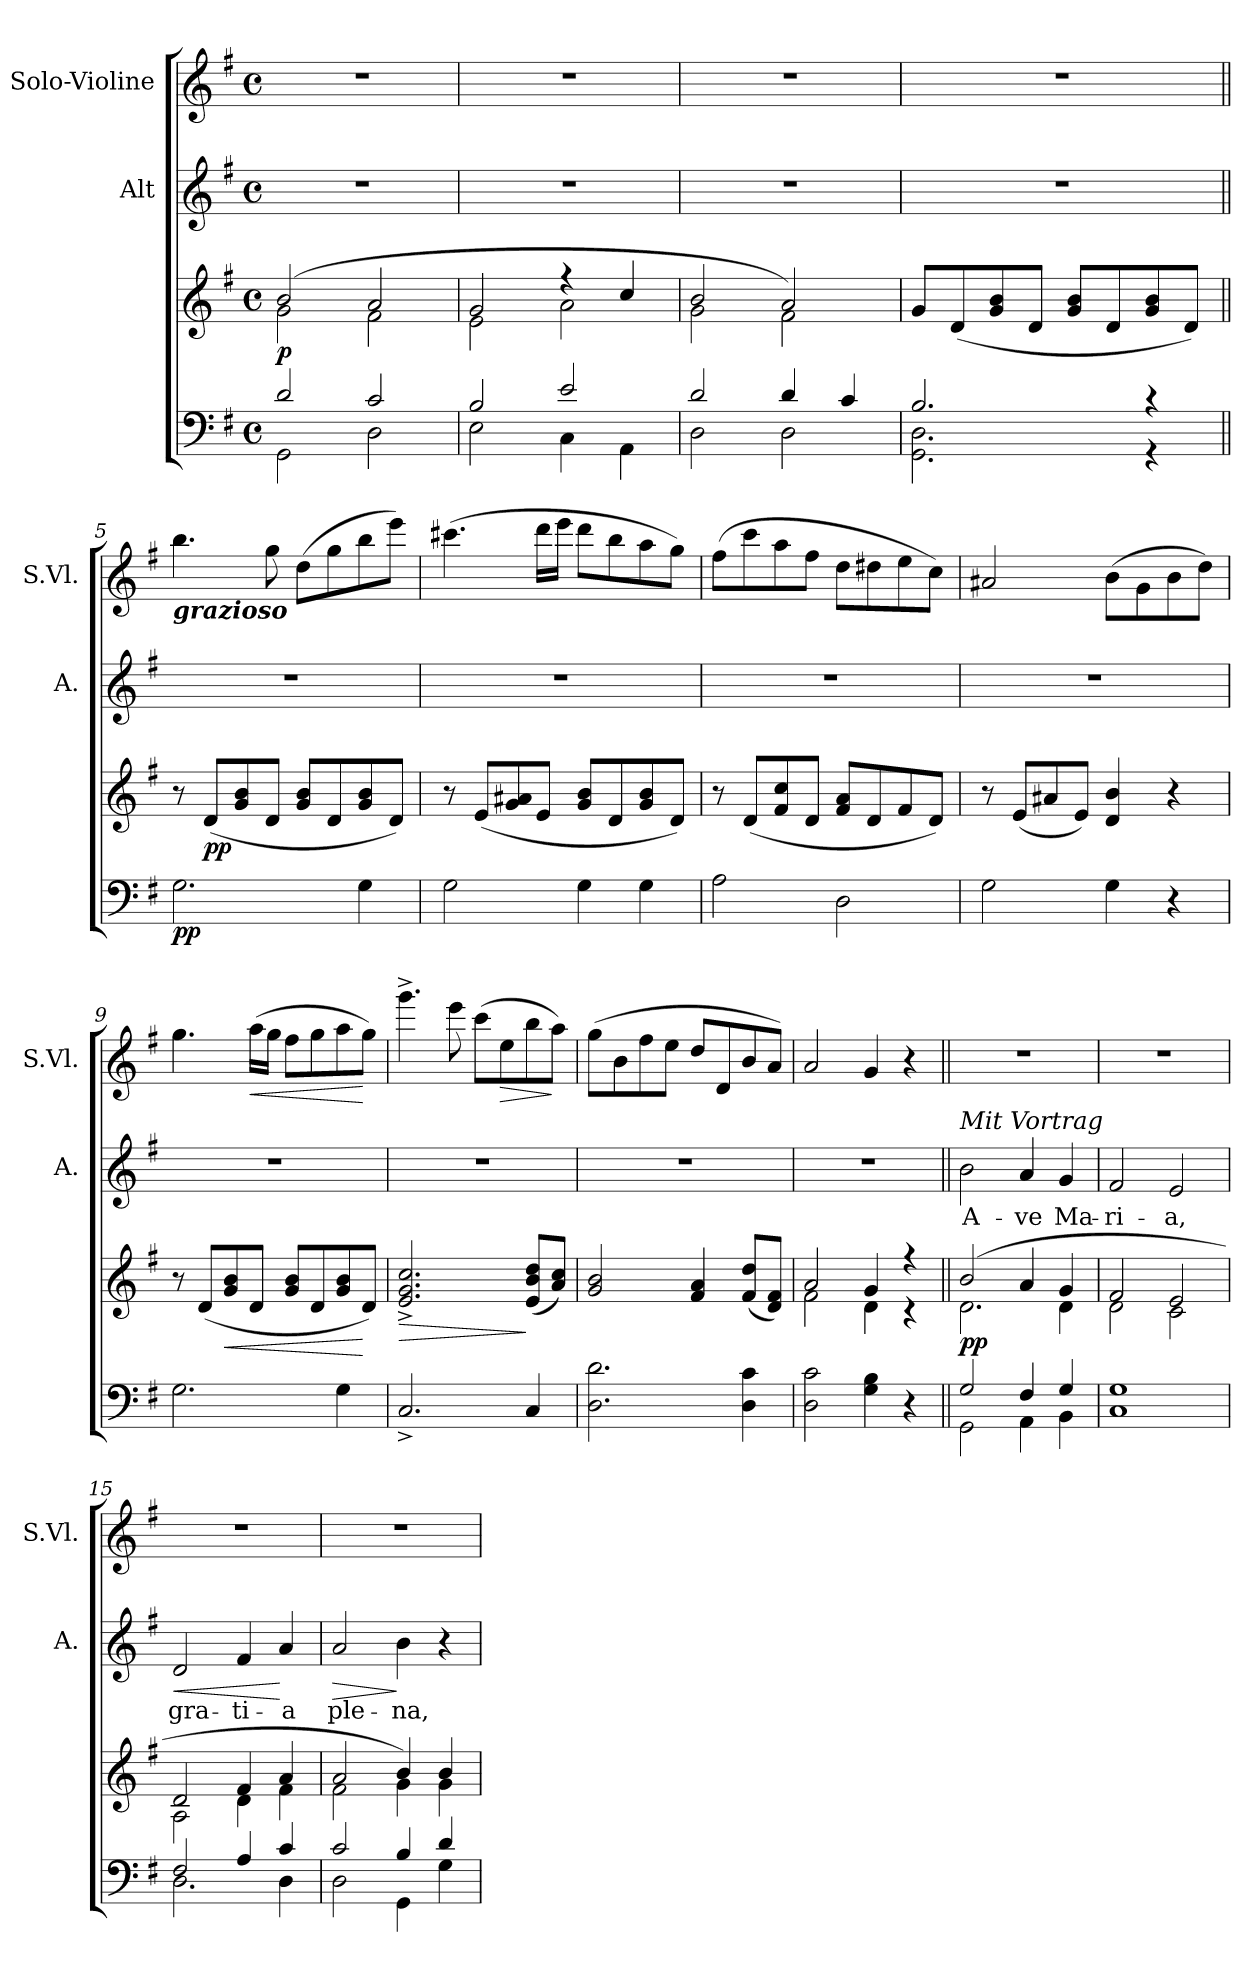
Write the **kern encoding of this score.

**kern	**kern	**dynam	**kern	**text	**dynam	**kern	**dynam
*part3	*part3	*part3	*part2	*part2	*part2	*part1	*part1
*staff4	*staff3	*staff3/4	*staff2	*staff2	*staff2	*staff1	*staff1
*	*	*	*I"Alt	*	*	*I"Solo-Violine	*
*	*	*	*I'A.	*	*	*I'S.Vl.	*
*clefF4	*clefG2	*	*clefG2	*	*	*clefG2	*
*k[f#]	*k[f#]	*	*k[f#]	*	*	*k[f#]	*
*G:	*G:	*	*G:	*	*	*G:	*
*M4/4	*M4/4	*	*M4/4	*	*	*M4/4	*
*met(c)	*met(c)	*	*met(c)	*	*	*met(c)	*
=1	=1	=1	=1	=1	=1	=1	=1
*^	*^	*	*	*	*	*	*
!	!	!	!	!LO:DY:b	!	!	!	!	!
2d/	2GG\	(2b/	2g\	p	1r	.	.	1r	.
2c/	2D\	2a/	2f#\	.	.	.	.	.	.
=2	=2	=2	=2	=2	=2	=2	=2	=2	=2
2B/	2E\	2g/	2e\	.	1r	.	.	1r	.
2e/	4C\	4rff	2a\	.	.	.	.	.	.
.	4AA\	4cc/	.	.	.	.	.	.	.
=3	=3	=3	=3	=3	=3	=3	=3	=3	=3
2d/	2D\	2b/	2g\	.	1r	.	.	1r	.
4d/	2D\	2a/)	2f#\	.	.	.	.	.	.
4c/	.	.	.	.	.	.	.	.	.
*	*	*v	*v	*	*	*	*	*	*
=4	=4	=4	=4	=4	=4	=4	=4	=4
2.B/	2.GG\ 2.D\	8g/L	.	1r	.	.	1r	.
.	.	(<8d/	.	.	.	.	.	.
.	.	8g/ 8b/	.	.	.	.	.	.
.	.	8d/J	.	.	.	.	.	.
.	.	8g/ 8b/L	.	.	.	.	.	.
.	.	8d/	.	.	.	.	.	.
4r	4r	8g/ 8b/	.	.	.	.	.	.
.	.	8d/J)	.	.	.	.	.	.
*v	*v	*	*	*	*	*	*	*
=5||	=5||	=5||	=5||	=5||	=5||	=5||	=5||
!	!	!	!	!	!	!LO:TX:b:Bi:t=grazioso	!
!	!	!LO:DY:b=2	!	!	!	!	!
2.G\	8r	pp	1r	.	.	4.bb\	.
!	!	!LO:DY:b	!	!	!	!	!
.	(<8d/L	pp	.	.	.	.	.
.	8g/ 8b/	.	.	.	.	.	.
.	8d/J	.	.	.	.	8gg\	.
.	8g/ 8b/L	.	.	.	.	(>8dd\L	.
.	8d/	.	.	.	.	8gg\	.
4G\	8g/ 8b/	.	.	.	.	8bb\	.
.	8d/J)	.	.	.	.	8eee\J)	.
!!LO:LB:g=z
=6	=6	=6	=6	=6	=6	=6	=6
2G\	8r	.	1r	.	.	(>4.ccc#X\	.
.	(<8e/L	.	.	.	.	.	.
.	8g/ 8a#X/	.	.	.	.	.	.
.	8e/J	.	.	.	.	16ddd\LL	.
.	.	.	.	.	.	16eee\JJ	.
4G\	8g/ 8b/L	.	.	.	.	8ddd\L	.
.	8d/	.	.	.	.	8bb\	.
4G\	8g/ 8b/	.	.	.	.	8aa\	.
.	8d/J)	.	.	.	.	8gg\J)	.
=7	=7	=7	=7	=7	=7	=7	=7
2A\	8r	.	1r	.	.	(>8ff#\L	.
.	(<8d/L	.	.	.	.	8ccc\	.
.	8f#/ 8cc/	.	.	.	.	8aa\	.
.	8d/J	.	.	.	.	8ff#\J	.
2D\	8f#/ 8a/L	.	.	.	.	8dd\L	.
.	8d/	.	.	.	.	8dd#X\	.
.	8f#/	.	.	.	.	8ee\	.
.	8d/J)	.	.	.	.	8cc\J)	.
=8	=8	=8	=8	=8	=8	=8	=8
2G\	8r	.	1r	.	.	2a#X/	.
.	(<8e/L	.	.	.	.	.	.
.	8a#X/	.	.	.	.	.	.
.	8e/J)	.	.	.	.	.	.
4G\	4d/ 4b/	.	.	.	.	(>8b\L	.
.	.	.	.	.	.	8g\	.
4r	4r	.	.	.	.	8b\	.
.	.	.	.	.	.	8dd\J)	.
=9	=9	=9	=9	=9	=9	=9	=9
2.G\	8r	.	1r	.	.	4.gg\	.
.	(<8d/L	.	.	.	.	.	.
!	!	!LO:HP:b	!	!	!	!	!
.	8g/ 8b/	<	.	.	.	.	.
!	!	!	!	!	!	!	!LO:HP:b
.	8d/J	.	.	.	.	(>16aa\LL	<
.	.	.	.	.	.	16gg\JJ	.
.	8g/ 8b/L	.	.	.	.	8ff#\L	.
.	8d/	.	.	.	.	8gg\	.
4G\	8g/ 8b/	.	.	.	.	8aa\	.
.	8d/J)	[	.	.	.	8gg\J)	[
!!LO:LB:g=z
=10	=10	=10	=10	=10	=10	=10	=10
!	!	!LO:HP:b	!	!	!	!	!
2.C^</	2.e/^< 2.g/^< 2.cc/^<	>	1r	.	.	4.ggg^>\	.
.	.	.	.	.	.	8eee\	.
.	.	.	.	.	.	(>8ccc\L	.
!	!	!	!	!	!	!	!LO:HP:b
.	.	.	.	.	.	8ee\	>
4C/	(<8e/ 8b/ 8dd/L	]	.	.	.	8bb\	.
.	8a/ 8cc/J)	.	.	.	.	8aa\J)	]
=11	=11	=11	=11	=11	=11	=11	=11
2.D\ 2.d\	2g/ 2b/	.	1r	.	.	(>8gg\L	.
.	.	.	.	.	.	8b\	.
.	.	.	.	.	.	8ff#\	.
.	.	.	.	.	.	8ee\J	.
.	4f#/ 4a/	.	.	.	.	8dd/L	.
.	.	.	.	.	.	8d/	.
4D\ 4c\	(<8f#/ 8dd/L	.	.	.	.	8b/	.
.	8d/ 8f#/J)	.	.	.	.	8a/J)	.
=12	=12	=12	=12	=12	=12	=12	=12
*	*^	*	*	*	*	*	*
2D\ 2c\	2a/	2f#\	.	1r	.	.	2a/	.
4G\ 4B\	4g/	4d\	.	.	.	.	4g/	.
4r	4r	4r	.	.	.	.	4r	.
=13||	=13||	=13||	=13||	=13||	=13||	=13||	=13||	=13||
*^	*	*	*	*	*	*	*	*
!	!	!	!	!	!LO:TX:a:i:t=Mit Vortrag	!	!	!	!
!	!	!	!	!LO:DY:b	!	!LO:LY:b	!	!	!
2G/	2GG\	(2b/	2.d\	pp	2b\	A-	.	1r	.
!	!	!	!	!	!	!LO:LY:b	!	!	!
4F#/	4AA\	4a/	.	.	4a/	-ve	.	.	.
!	!	!	!	!	!	!LO:LY:b	!	!	!
4G/	4BB\	4g/	4d\	.	4g/	Ma-	.	.	.
=14	=14	=14	=14	=14	=14	=14	=14	=14	=14
!	!	!	!	!	!	!LO:LY:b	!	!	!
1G	1C	2f#/	2d\	.	2f#/	-ri-	.	1r	.
!	!	!	!	!	!	!LO:LY:b	!	!	!
.	.	2e/	2c\	.	2e/	-a,	.	.	.
=15	=15	=15	=15	=15	=15	=15	=15	=15	=15
!	!	!	!	!	!	!LO:LY:b	!LO:HP:b	!	!
2F#/	2.D\	2d/	2A\	.	2d/	gra-	<	1r	.
!	!	!	!	!	!	!LO:LY:b	!	!	!
4A/	.	4f#/	4d\	.	4f#/	-ti-	.	.	.
!	!	!	!	!	!	!LO:LY:b	!	!	!
4c/	4D\	4a/	4f#\	.	4a/	-a	[	.	.
!!LO:PB:g=z
=16	=16	=16	=16	=16	=16	=16	=16	=16	=16
!	!	!	!	!	!	!LO:LY:b	!LO:HP:b	!	!
2c/	2D\	2a/	2f#\	.	2a/	ple-	>	1r	.
!	!	!	!	!	!	!LO:LY:b	!	!	!
4B/	4GG\	4b/)	4g\	.	4b\	-na,	]	.	.
4d/	4G\	4b/	4g\	.	4r	.	.	.	.
*v	*v	*	*	*	*	*	*	*	*
*	*v	*v	*	*	*	*	*	*
=	=	=	=	=	=	=	=
*-	*-	*-	*-	*-	*-	*-	*-
